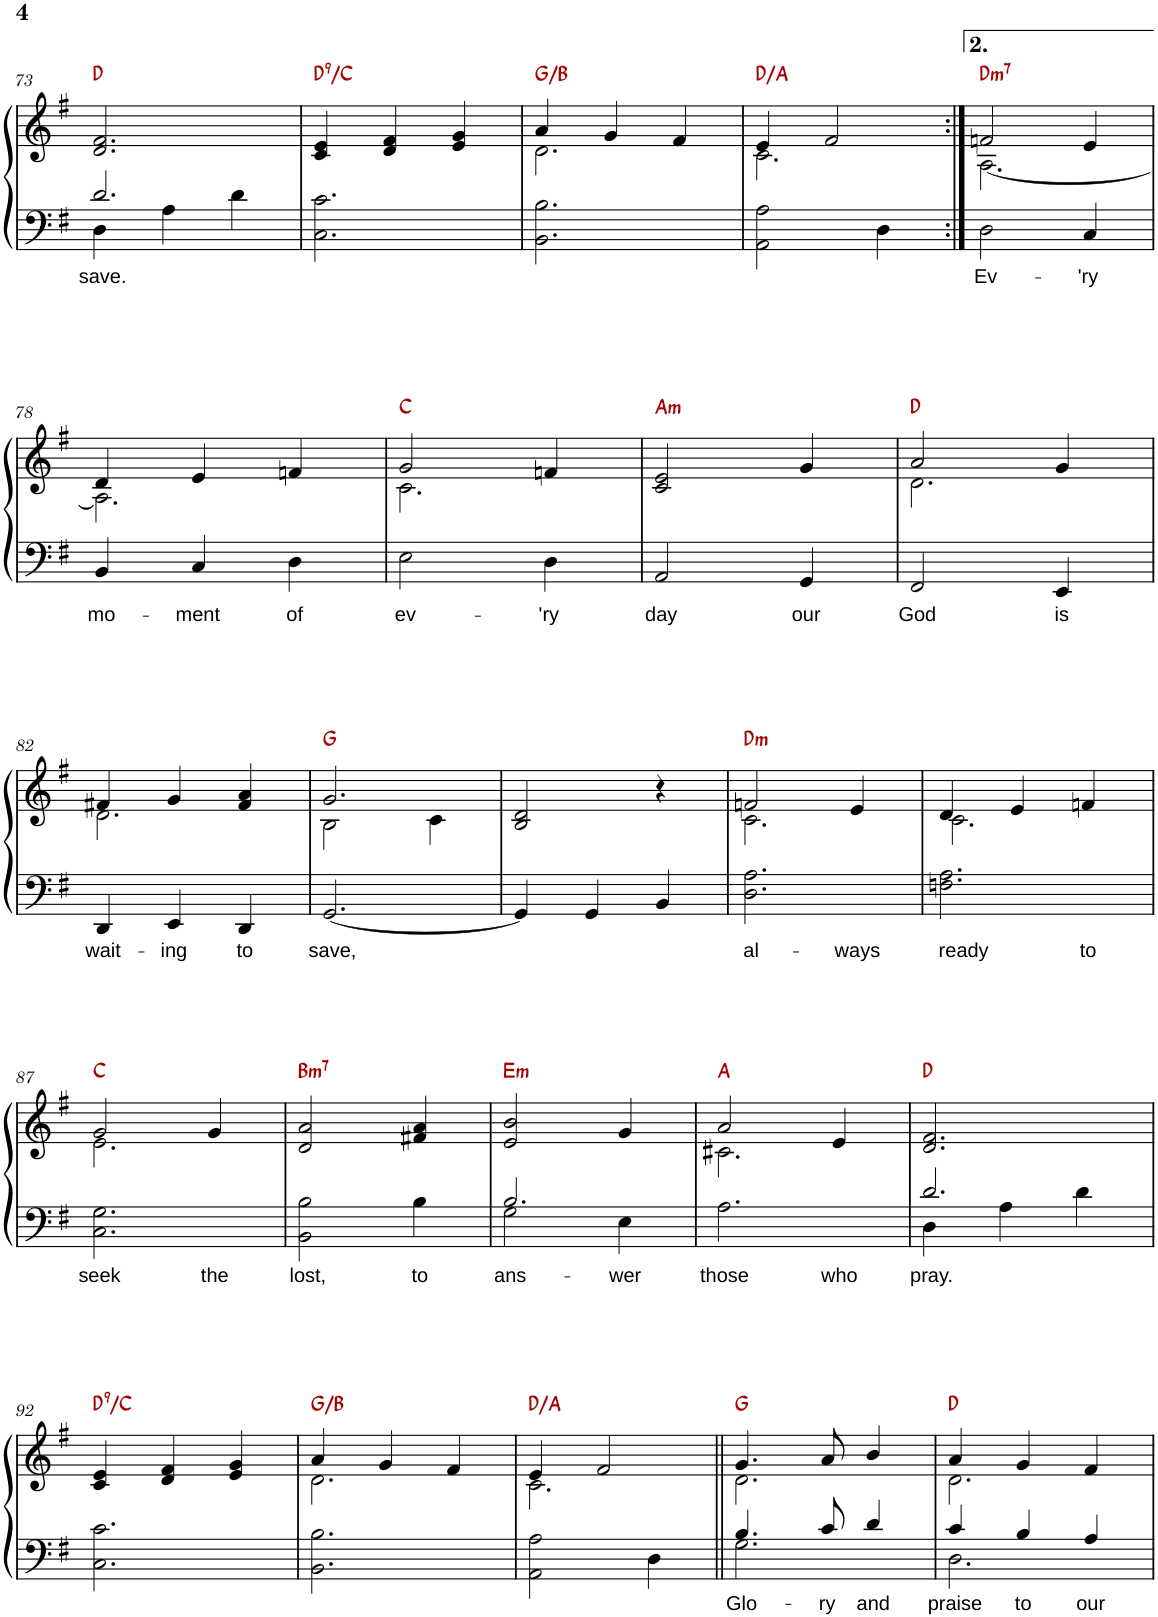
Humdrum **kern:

**kern	**text	**kern	**harte
*part1	*part1	*part1	*part1
*staff2	*staff2	*staff1	*
*I"Piano	*	*	*
*I'Pno.	*	*	*
!!LO:PB:g=z
*clefF4	*	*clefG2	*
*k[f#]	*	*k[f#]	*
*M3/4	*	*M3/4	*
=73	=73	=73	=73
!	!LO:LY:b	!	!
*^	*	*	*
2.d/	4D\	save.	2.d/ 2.f#/	D:maj
.	4A\	.	.	.
.	4d\	.	.	.
=74	=74	=74	=74	=74
!	!	!	!	!LO:H:kt=9
*v	*v	*	*	*
2.C\ 2.c\	.	4c/ 4e/	D:9/b7
.	.	4d/ 4f#/	.
.	.	4e/ 4g/	.
=75	=75	=75	=75
*	*	*^	*
2.BB\ 2.B\	.	4a/	2.d\	G:maj/3
.	.	4g/	.	.
.	.	4f#/	.	.
=76	=76	=76	=76	=76
2AA\ 2A\	.	4e/	2.c\	D:maj/5
.	.	2f#/	.	.
4D\	.	.	.	.
=77:|!	=77:|!	=77:|!	=77:|!	=77:|!
!	!LO:LY:b	!	!	!LO:H:kt=m7
2D\	Ev-	2fn/	[2.A\	D:min7
!	!LO:LY:b	!	!	!
4C/	'ry	4e/	.	.
!!LO:LB:g=z	!!
=78	=78	=78	=78	=78
!	!LO:LY:b	!	!	!
4BB/	mo-	4d/	2.A\]	.
!	!LO:LY:b	!	!	!
4C/	-ment	4e/	.	.
!	!LO:LY:b	!	!	!
4D\	of	4fn/	.	.
=79	=79	=79	=79	=79
!	!LO:LY:b	!	!	!
2E\	ev-	2g/	2.c\	C:maj
!	!LO:LY:b	!	!	!
4D\	-'ry	4fn/	.	.
*	*	*v	*v	*
=80	=80	=80	=80
!	!LO:LY:b	!	!LO:H:kt=m
2AA/	day	2c/ 2e/	A:min
!	!LO:LY:b	!	!
4GG/	our	4g/	.
=81	=81	=81	=81
!	!LO:LY:b	!	!
*	*	*^	*
2FF#/	God	2a/	2.d\	D:maj
!	!LO:LY:b	!	!	!
4EE/	is	4g/	.	.
!!LO:LB:g=z	!!
=82	=82	=82	=82	=82
!	!LO:LY:b	!	!	!
4DD/	wait-	4f#X/	2.d\	.
!	!LO:LY:b	!	!	!
4EE/	-ing	4g/	.	.
!	!LO:LY:b	!	!	!
4DD/	to	4f#/ 4a/	.	.
=83	=83	=83	=83	=83
!	!LO:LY:b	!	!	!
[2.GG/	save,	2.g/	2B\	G:maj
.	.	.	4c\	.
*	*	*v	*v	*
=84	=84	=84	=84
4GG/]	.	2B/ 2d/	.
4GG/	.	.	.
4BB/	.	4r	.
=85	=85	=85	=85
!	!LO:LY:b	!	!LO:H:kt=m
*^	*	*^	*
2.D\ 2.A\	2ryy	al-	2fn/	2.c\	D:min
!	!	!LO:LY:b	!	!	!
.	4D	-ways	4e/	.	.
=86	=86	=86	=86	=86	=86
!	!	!LO:LY:b	!	!	!
2.Fn\ 2.A\	2D	ready	4d/	2.c\	.
.	.	.	4e/	.	.
!	!	!LO:LY:b	!	!	!
.	4D	to	4fn/	.	.
!!LO:LB:g=z	!!
=87	=87	=87	=87	=87	=87
!	!	!LO:LY:b	!	!	!
2.C\ 2.G\	2ryy	seek	2g/	2.e\	C:maj
!	!	!LO:LY:b	!	!	!
.	4D	the	4g/	.	.
*	*	*	*v	*v	*
=88	=88	=88	=88	=88
!	!	!LO:LY:b	!	!LO:H:kt=m7
*v	*v	*	*	*
2BB\ 2B\	-lost,	2d/ 2a/	B:min7
!	!LO:LY:b	!	!
4B\	to	4f#X/ 4a/	.
=89	=89	=89	=89
*^	*	*	*
!	!	!LO:LY:b	!	!LO:H:kt=m
2.B/	2G\	ans-	2e/ 2b/	E:min
!	!	!LO:LY:b	!	!
.	4E\	-wer	4g/	.
=90	=90	=90	=90	=90
!	!	!LO:LY:b	!	!
*	*	*	*^	*
2.A\	2D	those	2a/	2.c#X\	A:maj
!	!	!LO:LY:b	!	!	!
.	4D	who	4e/	.	.
*	*	*	*v	*v	*
=91	=91	=91	=91	=91
!	!	!LO:LY:b	!	!
2.d/	4D\	pray.	2.d/ 2.f#/	D:maj
.	4A\	.	.	.
.	4d\	.	.	.
!!LO:LB:g=z
=92	=92	=92	=92	=92
!	!	!	!	!LO:H:kt=9
*v	*v	*	*	*
2.C\ 2.c\	.	4c/ 4e/	D:9/b7
.	.	4d/ 4f#/	.
.	.	4e/ 4g/	.
=93	=93	=93	=93
*	*	*^	*
2.BB\ 2.B\	.	4a/	2.d\	G:maj/3
.	.	4g/	.	.
.	.	4f#/	.	.
=94	=94	=94	=94	=94
2AA\ 2A\	.	4e/	2.c\	D:maj/5
.	.	2f#/	.	.
4D\	.	.	.	.
=95||	=95||	=95||	=95||	=95||
!	!LO:LY:b	!	!	!
*^	*	*	*	*
4.B/	2.G\	Glo-	4.g/	2.d\	G:maj
!	!	!LO:LY:b	!	!	!
8c/	.	-ry	8a/	.	.
!	!	!LO:LY:b	!	!	!
4d/	.	and	4b/	.	.
=96	=96	=96	=96	=96	=96
!	!	!LO:LY:b	!	!	!
4c/	2.D\	praise	4a/	2.d\	D:maj
!	!	!LO:LY:b	!	!	!
4B/	.	to	4g/	.	.
!	!	!LO:LY:b	!	!	!
4A/	.	our	4f#/	.	.
*v	*v	*	*	*	*
*	*	*v	*v	*
=	=	=	=
*-	*-	*-	*-
